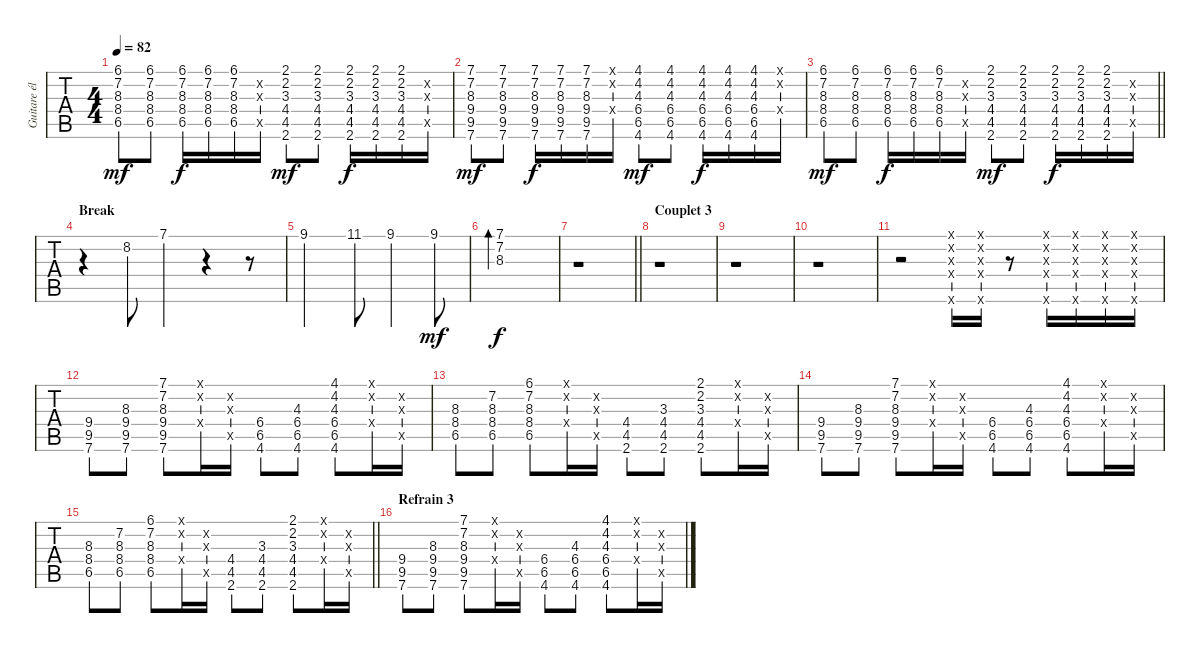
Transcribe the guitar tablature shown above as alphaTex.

\track ("Guitare électrique" "Guitare él") {instrument electricguitarclean}
\staff {tabs}
\tuning (E4 B3 G3 D3 A2 E2) {hide}
\ts (4 4)
\tempo 82
\clef g2
\ks c
(6.1 7.2 8.3 8.4 6.5).8{dy mf} (6.1 7.2 8.3 8.4 6.5).8 (6.1 7.2 8.3 8.4 6.5).16{dy f} (6.1 7.2 8.3 8.4 6.5).16 (6.1 7.2 8.3 8.4 6.5).16 (0.2{x} 0.3{x} 0.5{x}).16 (2.1 2.2 3.3 4.4 4.5 2.6).8{dy mf} (2.1 2.2 3.3 4.4 4.5 2.6).8 (2.1 2.2 3.3 4.4 4.5 2.6).16{dy f} (2.1 2.2 3.3 4.4 4.5 2.6).16 (2.1 2.2 3.3 4.4 4.5 2.6).16 (0.2{x} 0.3{x} 0.5{x}).16 |
(7.1 7.2 8.3 9.4 9.5 7.6).8{dy mf} (7.1 7.2 8.3 9.4 9.5 7.6).8 (7.1 7.2 8.3 9.4 9.5 7.6).16{dy f} (7.1 7.2 8.3 9.4 9.5 7.6).16 (7.1 7.2 8.3 9.4 9.5 7.6).16 (0.1{x} 0.2{x} 0.4{x}).16 (4.1 4.2 4.3 6.4 6.5 4.6).8{dy mf} (4.1 4.2 4.3 6.4 6.5 4.6).8 (4.1 4.2 4.3 6.4 6.5 4.6).16{dy f} (4.1 4.2 4.3 6.4 6.5 4.6).16 (4.1 4.2 4.3 6.4 6.5 4.6).16 (0.1{x} 0.2{x} 0.4{x}).16 |
\barLineRight lightlight
(6.1 7.2 8.3 8.4 6.5).8{dy mf} (6.1 7.2 8.3 8.4 6.5).8 (6.1 7.2 8.3 8.4 6.5).16{dy f} (6.1 7.2 8.3 8.4 6.5).16 (6.1 7.2 8.3 8.4 6.5).16 (0.2{x} 0.3{x} 0.5{x}).16 (2.1 2.2 3.3 4.4 4.5 2.6).8{dy mf} (2.1 2.2 3.3 4.4 4.5 2.6).8 (2.1 2.2 3.3 4.4 4.5 2.6).16{dy f} (2.1 2.2 3.3 4.4 4.5 2.6).16 (2.1 2.2 3.3 4.4 4.5 2.6).16 (0.2{x} 0.3{x} 0.5{x}).16 |
\section ("" "Break")
r.4 8.2.8 7.1.4 r.4 r.8 |
9.1.2 11.1.8 9.1.4 9.1.8{dy mf} |
(7.1 7.2 8.3).1{bd 60 dy f} |
\barLineRight lightlight
r.1 |
\section ("" "Couplet 3")
r.1 |
r.1 |
r.1 |
r.2 (0.1{x} 0.2{x} 0.3{x} 0.4{x} 0.6{x}).16 (0.1{x} 0.2{x} 0.3{x} 0.4{x} 0.6{x}).16 r.8 (0.1{x} 0.2{x} 0.3{x} 0.4{x} 0.6{x}).16 (0.1{x} 0.2{x} 0.3{x} 0.4{x} 0.6{x}).16 (0.1{x} 0.2{x} 0.3{x} 0.4{x} 0.6{x}).16 (0.1{x} 0.2{x} 0.3{x} 0.4{x} 0.6{x}).16 |
(9.4 9.5 7.6).8 (8.3 9.4 9.5 7.6).8 (7.1 7.2 8.3 9.4 9.5 7.6).8 (0.1{x} 0.2{x} 0.4{x}).16 (0.2{x} 0.3{x} 0.5{x}).16 (6.4 6.5 4.6).8 (4.3 6.4 6.5 4.6).8 (4.1 4.2 4.3 6.4 6.5 4.6).8 (0.1{x} 0.2{x} 0.4{x}).16 (0.2{x} 0.3{x} 0.5{x}).16 |
(8.3 8.4 6.5).8 (7.2 8.3 8.4 6.5).8 (6.1 7.2 8.3 8.4 6.5).8 (0.1{x} 0.2{x} 0.4{x}).16 (0.2{x} 0.3{x} 0.5{x}).16 (4.4 4.5 2.6).8 (3.3 4.4 4.5 2.6).8 (2.1 2.2 3.3 4.4 4.5 2.6).8 (0.1{x} 0.2{x} 0.4{x}).16 (0.2{x} 0.3{x} 0.5{x}).16 |
(9.4 9.5 7.6).8 (8.3 9.4 9.5 7.6).8 (7.1 7.2 8.3 9.4 9.5 7.6).8 (0.1{x} 0.2{x} 0.4{x}).16 (0.2{x} 0.3{x} 0.5{x}).16 (6.4 6.5 4.6).8 (4.3 6.4 6.5 4.6).8 (4.1 4.2 4.3 6.4 6.5 4.6).8 (0.1{x} 0.2{x} 0.4{x}).16 (0.2{x} 0.3{x} 0.5{x}).16 |
\barLineRight lightlight
(8.3 8.4 6.5).8 (7.2 8.3 8.4 6.5).8 (6.1 7.2 8.3 8.4 6.5).8 (0.1{x} 0.2{x} 0.4{x}).16 (0.2{x} 0.3{x} 0.5{x}).16 (4.4 4.5 2.6).8 (3.3 4.4 4.5 2.6).8 (2.1 2.2 3.3 4.4 4.5 2.6).8 (0.1{x} 0.2{x} 0.4{x}).16 (0.2{x} 0.3{x} 0.5{x}).16 |
\section ("" "Refrain 3")
(9.4 9.5 7.6).8 (8.3 9.4 9.5 7.6).8 (7.1 7.2 8.3 9.4 9.5 7.6).8 (0.1{x} 0.2{x} 0.4{x}).16 (0.2{x} 0.3{x} 0.5{x}).16 (6.4 6.5 4.6).8 (4.3 6.4 6.5 4.6).8 (4.1 4.2 4.3 6.4 6.5 4.6).8 (0.1{x} 0.2{x} 0.4{x}).16 (0.2{x} 0.3{x} 0.5{x}).16
